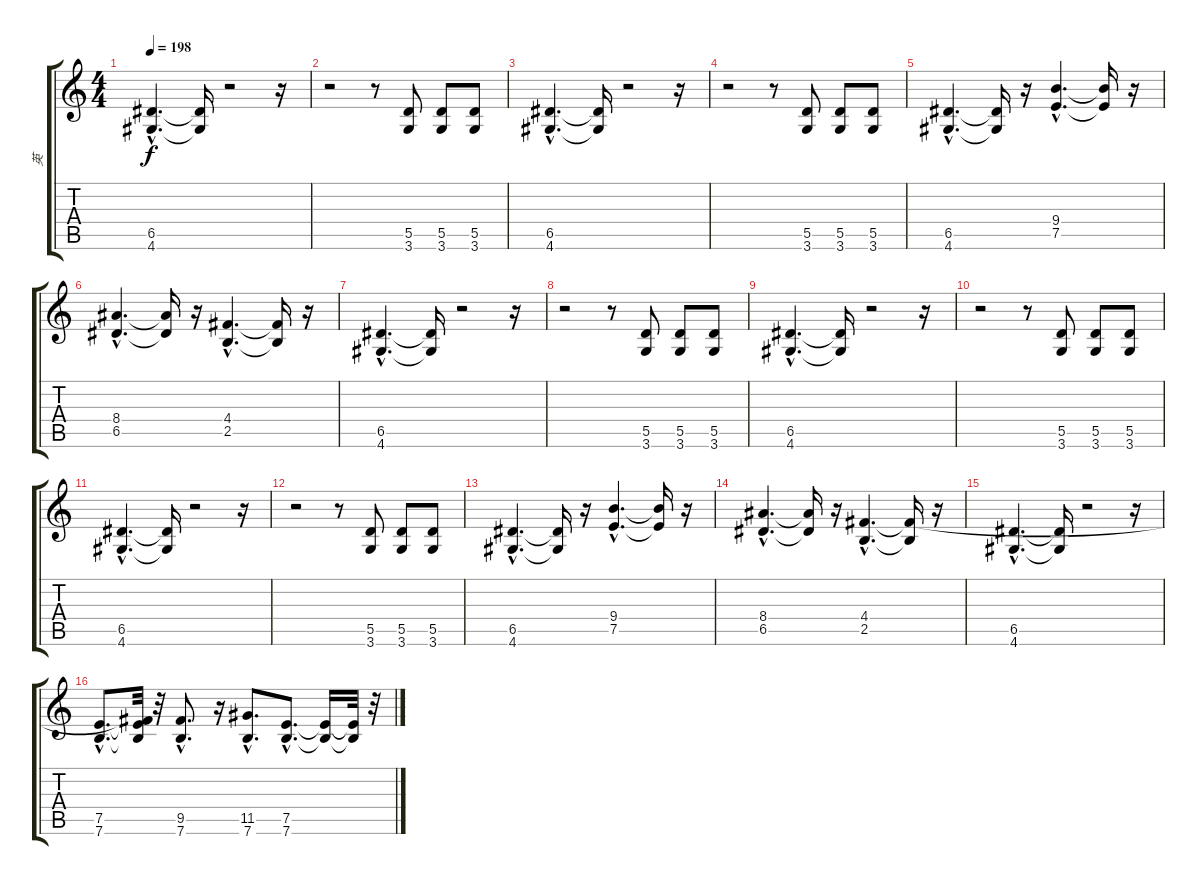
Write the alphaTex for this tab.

\track ("英" "英") {instrument distortionguitar}
\staff {score tabs}
\tuning (E4 B3 G3 D3 A2 E2) {hide}
\ts (4 4)
\tempo 198
\clef g2
\ks c
(6.5{hac} 4.6{hac}).4{d dy f} (6.5{t} 4.6{t}).16 r.2 r.16 |
r.2 r.8 (5.5 3.6).8 (5.5 3.6).8 (5.5 3.6).8 |
(6.5{hac} 4.6{hac}).4{d} (6.5{t} 4.6{t}).16 r.2 r.16 |
r.2 r.8 (5.5 3.6).8 (5.5 3.6).8 (5.5 3.6).8 |
(6.5{hac} 4.6{hac}).4{d} (6.5{t} 4.6{t}).16 r.16 (9.4{hac} 7.5{hac}).4{d} (9.4{t} 7.5{t}).16 r.16 |
(8.4{hac} 6.5{hac}).4{d} (8.4{t} 6.5{t}).16 r.16 (4.4{hac} 2.5{hac}).4{d} (4.4{t} 2.5{t}).16 r.16 |
(6.5{hac} 4.6{hac}).4{d} (6.5{t} 4.6{t}).16 r.2 r.16 |
r.2 r.8 (5.5 3.6).8 (5.5 3.6).8 (5.5 3.6).8 |
(6.5{hac} 4.6{hac}).4{d} (6.5{t} 4.6{t}).16 r.2 r.16 |
r.2 r.8 (5.5 3.6).8 (5.5 3.6).8 (5.5 3.6).8 |
(6.5{hac} 4.6{hac}).4{d} (6.5{t} 4.6{t}).16 r.2 r.16 |
r.2 r.8 (5.5 3.6).8 (5.5 3.6).8 (5.5 3.6).8 |
(6.5{hac} 4.6{hac}).4{d} (6.5{t} 4.6{t}).16 r.16 (9.4{hac} 7.5{hac}).4{d} (9.4{t} 7.5{t}).16 r.16 |
(8.4{hac} 6.5{hac}).4{d} (8.4{t} 6.5{t}).16 r.16 (4.4{hac} 2.5{hac}).4{d} (4.4{t} 2.5{t}).16 r.16 |
(6.5{hac} 4.6{hac}).4{d} (6.5{t} 4.6{t}).16 r.2 r.16 |
(7.5{hac} 7.6{hac}).8{d} (4.4{t} 7.5{t} 7.6{t}).32 r.32 (9.5{hac} 7.6{hac}).8{d} r.16 (11.5{hac} 7.6{hac}).8{d} (7.5{hac} 7.6{hac}).8{d} (7.5{t} 7.6{t}).16 (7.5{t} 7.6{t}).32 r.32
